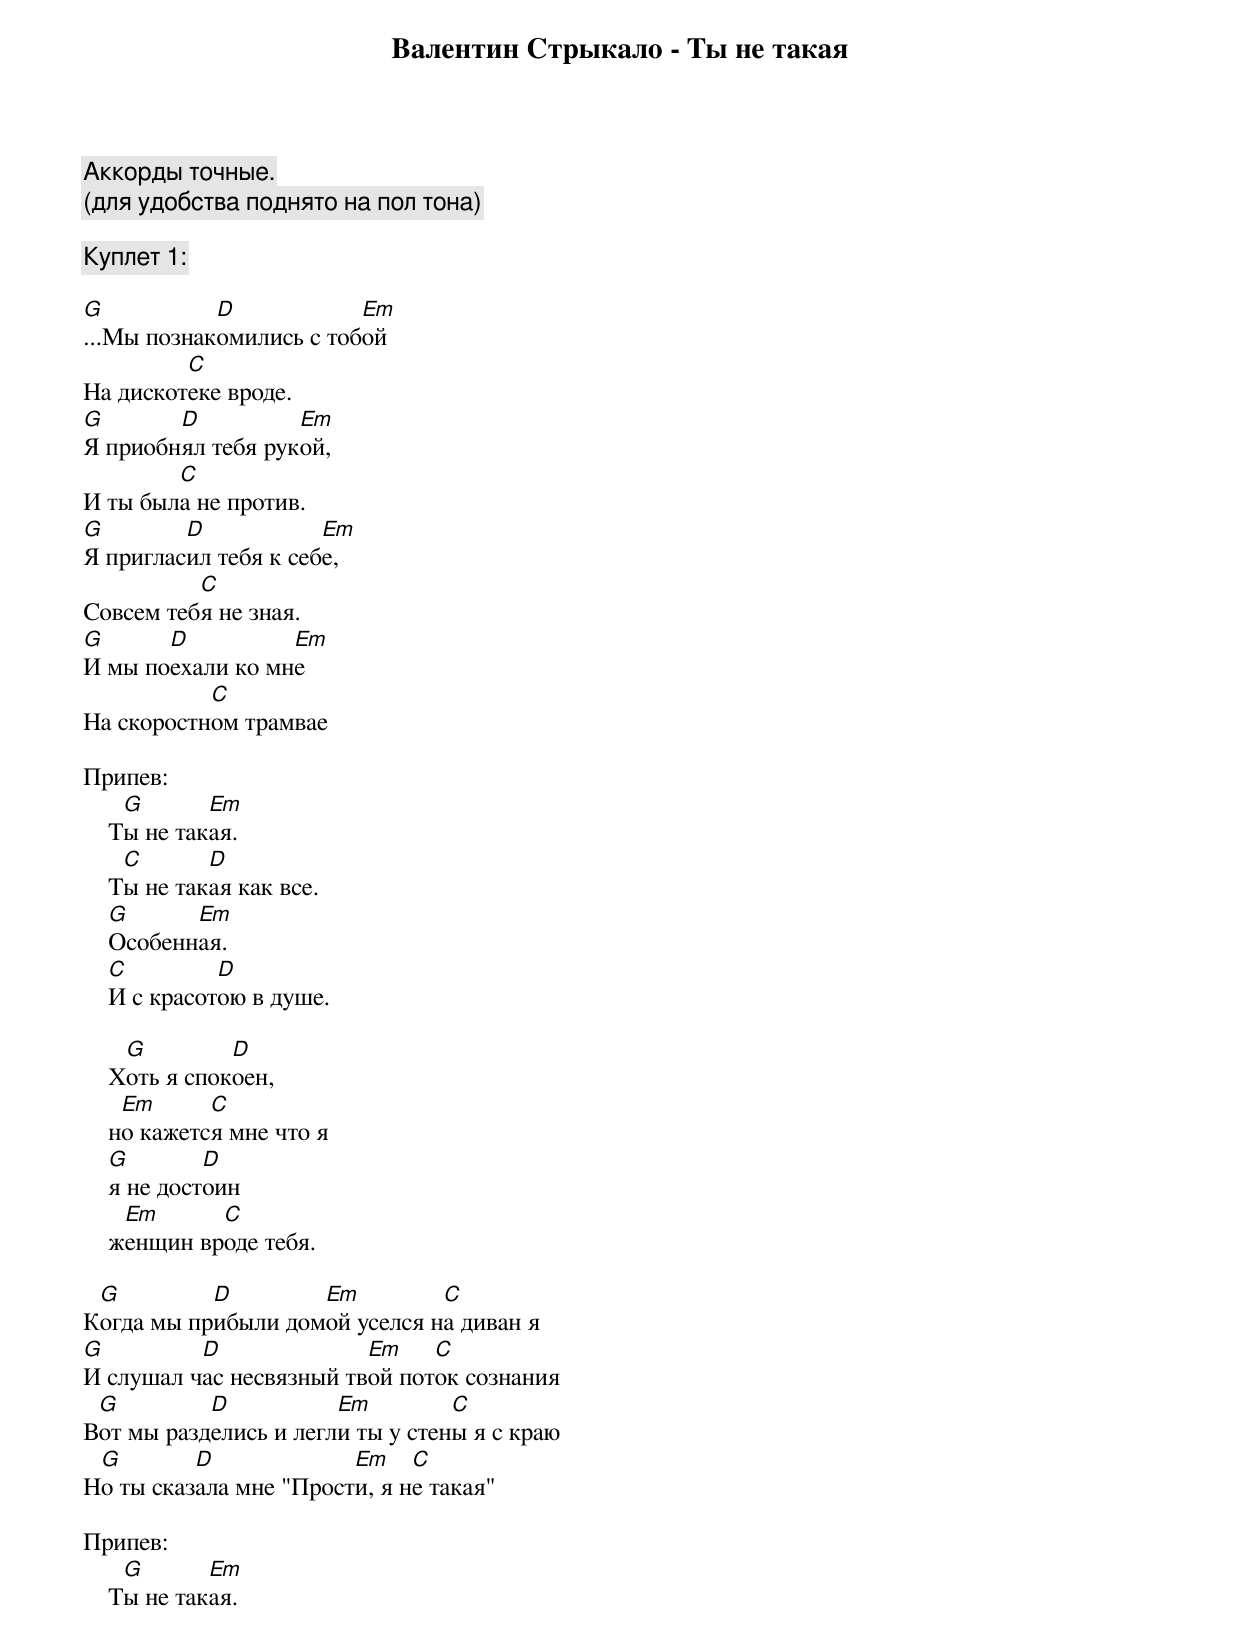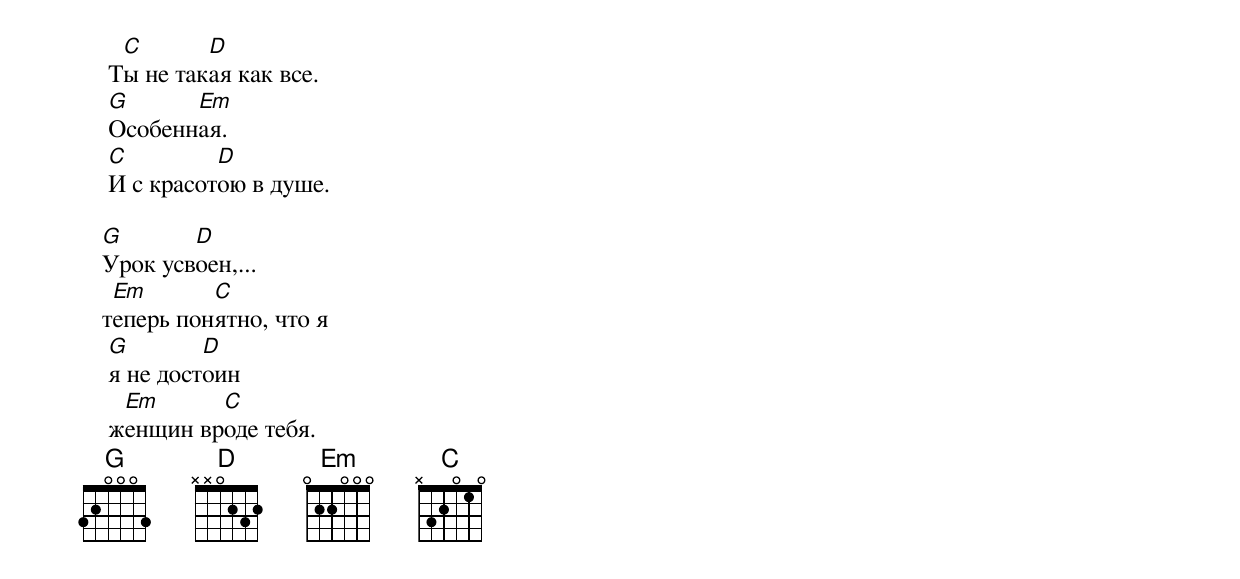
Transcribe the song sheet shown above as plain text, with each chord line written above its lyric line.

Валентин Стрыкало - Ты не такая

Аккорды точные.
(для удобства поднято на пол тона)

Куплет 1:

G           D            Em
...Мы познакомились с тобой
         C
На дискотеке вроде.
G       D          Em
Я приобнял тебя рукой,
        C
И ты была не против.
G        D            Em
Я пригласил тебя к себе,
          C
Совсем тебя не зная.
G      D          Em
И мы поехали ко мне
           C
На скоростном трамвае

Припев:
     G       Em
    Ты не такая.
     C       D
    Ты не такая как все.
    G      Em
    Особенная.
    C         D
    И с красотою в душе.

     G         D
    Хоть я спокоен,
     Em      C
    но кажется мне что я
    G        D
    я не достоин
     Em      C
    женщин вроде тебя.

 G         D        Em         C
Когда мы прибыли домой уселся на диван я
G         D              Em    C
И слушал час несвязный твой поток сознания
 G         D           Em         C
Вот мы разделись и легли ты у стены я с краю
 G        D             Em    C
Но ты сказала мне "Прости, я не такая"

Припев:
     G       Em
    Ты не такая.
     C       D
    Ты не такая как все.
    G      Em
    Особенная.
    C         D
    И с красотою в душе.

   G       D
   Урок усвоен,...
    Em       C
   теперь понятно, что я
    G        D
    я не достоин
     Em      C
    женщин вроде тебя.
